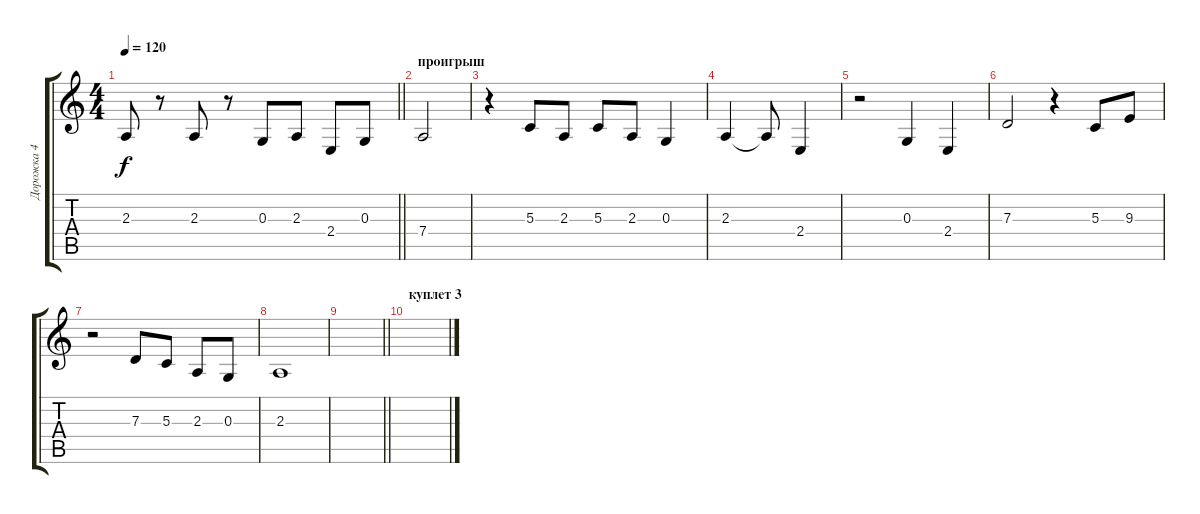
\track ("Дорожка 4" "Дорожка 4") {mute instrument trumpet}
\staff {score tabs}
\tuning (E4 B3 G3 D3 A2 E2) {hide}
\ts (4 4)
\tempo 120
\clef g2
\barLineRight lightlight
\ks c
2.3.8{dy f} r.8 2.3.8 r.8 0.3.8 2.3.8 2.4.8 0.3.8 |
\section ("" "проигрыш")
7.4.2 |
r.4 5.3.8 2.3.8 5.3.8 2.3.8 0.3.4 |
2.3.4 2.3{t}.8 2.4.4 |
r.2 0.3.4 2.4.4 |
7.3.2 r.4 5.3.8 9.3.8 |
r.2 7.3.8 5.3.8 2.3.8 0.3.8 |
2.3.1 |
\barLineRight lightlight
|
\section ("" "куплет 3")
